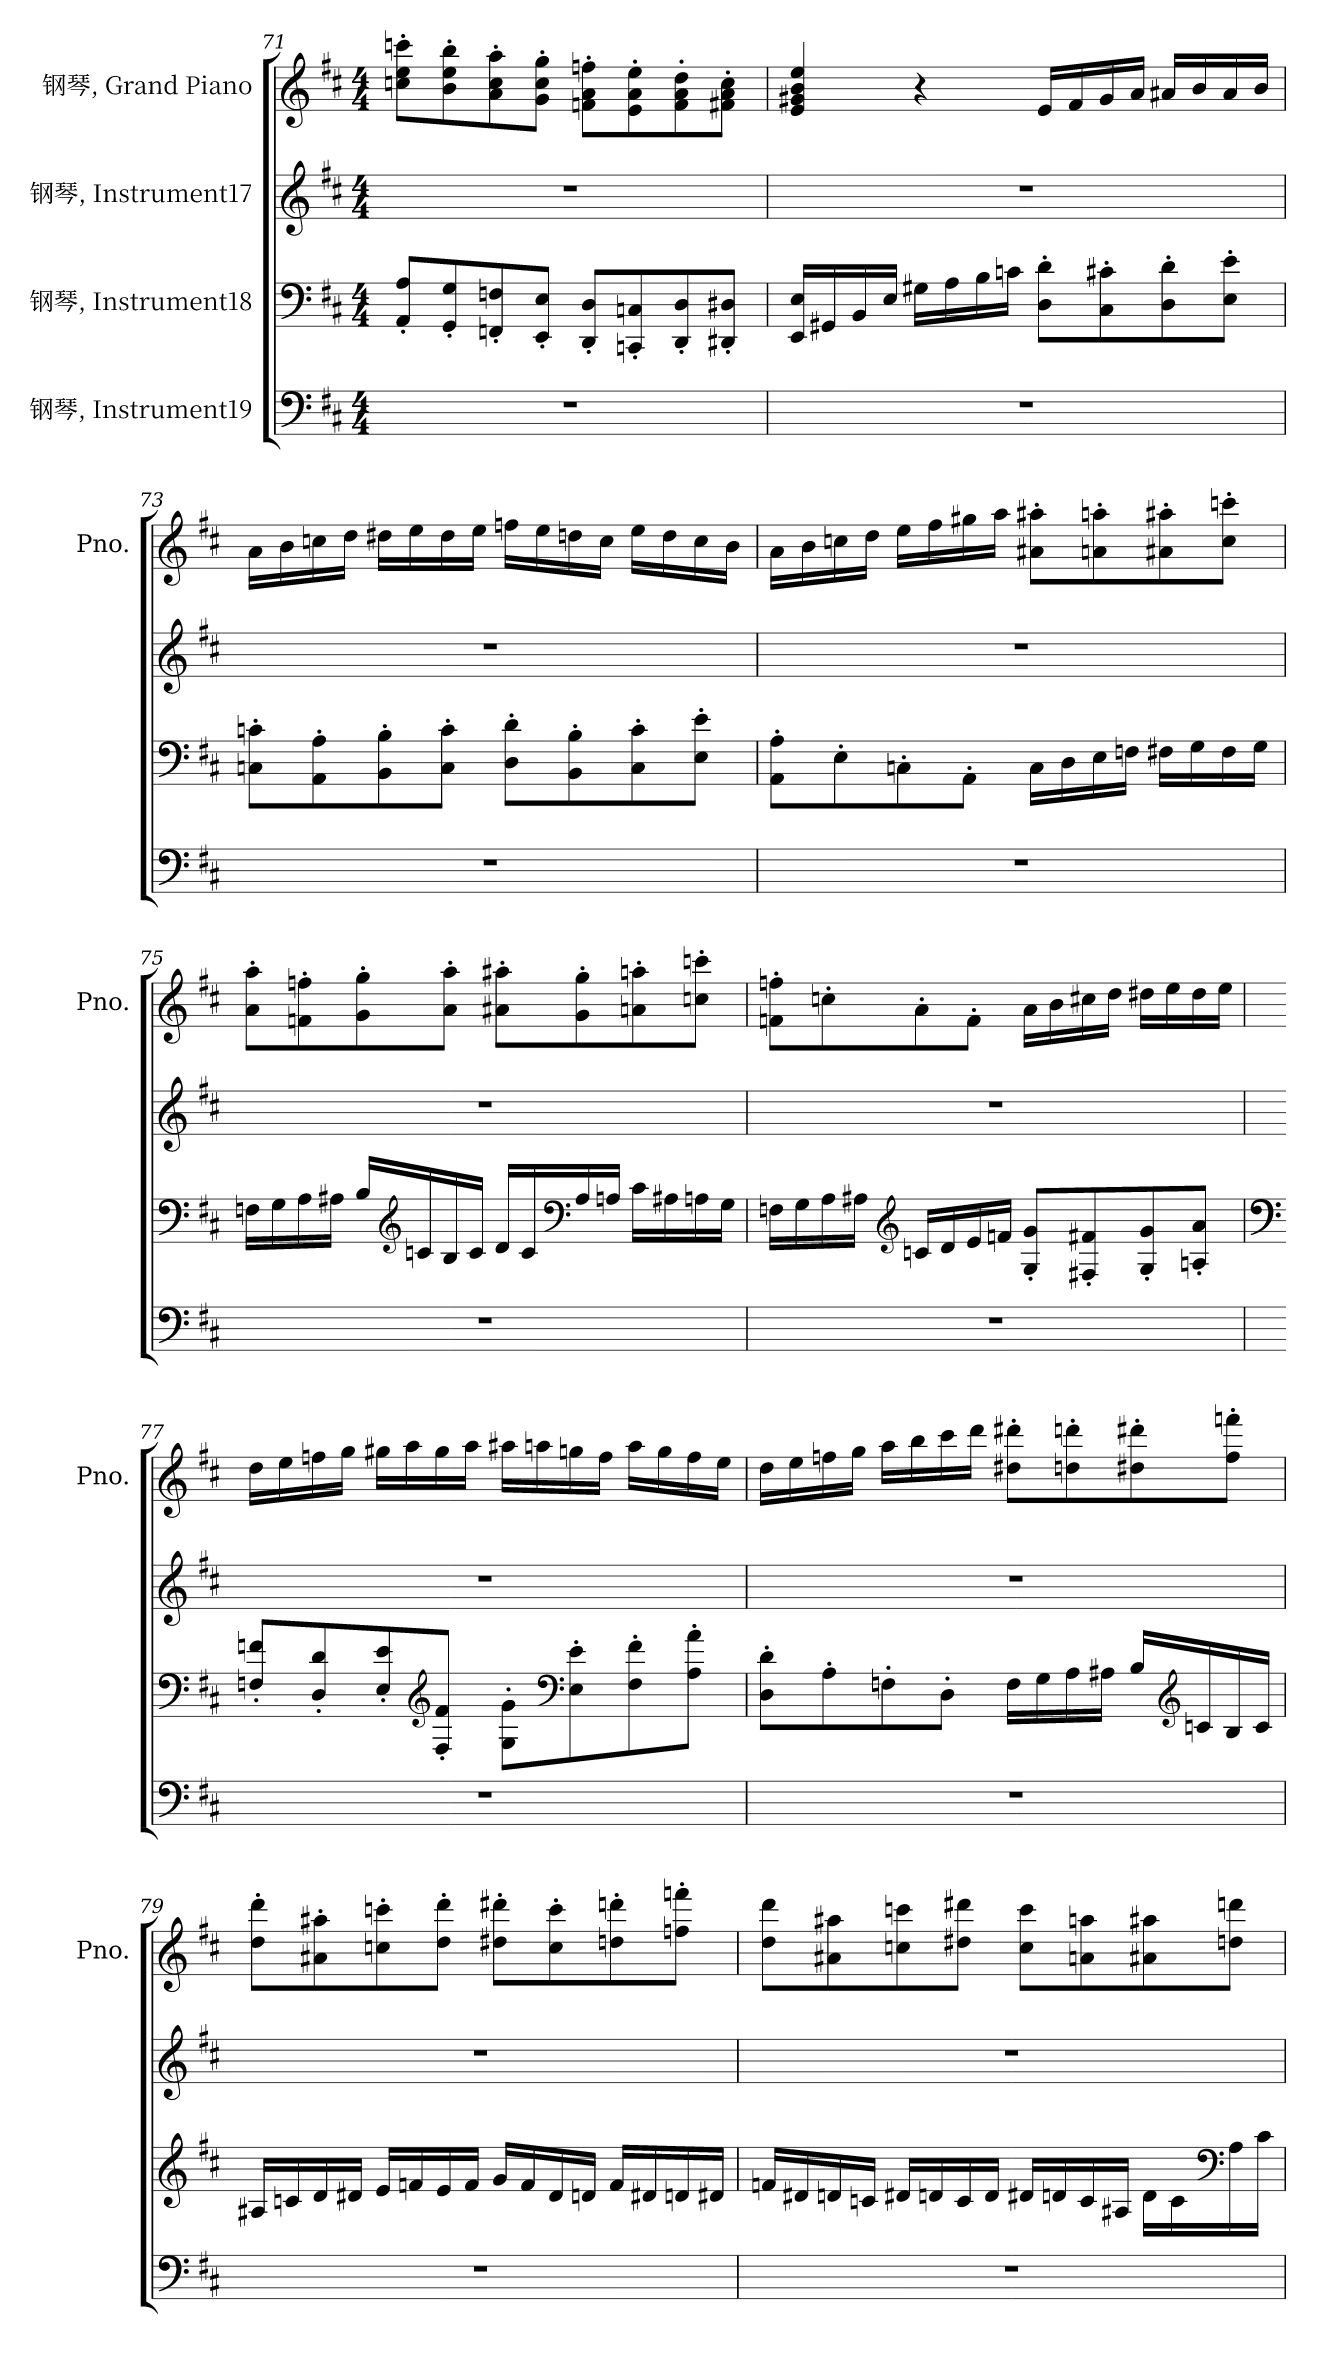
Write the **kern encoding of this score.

**kern	**kern	**kern	**kern
*part4	*part3	*part2	*part1
*staff4	*staff3	*staff2	*staff1
*I"钢琴, Instrument19	*I"钢琴, Instrument18	*I"钢琴, Instrument17	*I"钢琴, Grand Piano
*	*	*	*I'Pno.
*clefF4	*clefF4	*clefG2	*clefG2
*k[f#c#]	*k[f#c#]	*k[f#c#]	*k[f#c#]
*M4/4	*M4/4	*M4/4	*M4/4
=71	=71	=71	=71
1r	8AA/' 8A/'L	1r	8ccn\' 8ee\' 8cccn\'L
.	8GG/' 8G/'	.	8b\' 8ee\' 8bb\'
.	8FFn/' 8Fn/'	.	8a\' 8cc\' 8aa\'
.	8EE/' 8E/'J	.	8g\' 8cc\' 8gg\'J
.	8DD/' 8D/'L	.	8fn\' 8a\' 8ffn\'L
.	8CCn/' 8Cn/'	.	8e\' 8a\' 8ee\'
.	8DD/' 8D/'	.	8f\' 8a\' 8dd\'
.	8DD#X/' 8D#X/'J	.	8f#X\' 8a\' 8cc\'J
=72	=72	=72	=72
1r	16EE/ 16E/LL	1r	4e/ 4g#X/ 4b/ 4ee/
.	16GG#X/	.	.
.	16BB/	.	.
.	16E/JJ	.	.
.	16G#X\LL	.	4r
.	16A\	.	.
.	16B\	.	.
.	16cn\JJ	.	.
.	8D\' 8d\'L	.	16e/LL
.	.	.	16f#/
.	8C#\' 8c#X\'	.	16g#/
.	.	.	16a/JJ
.	8D\' 8d\'	.	16a#X/LL
.	.	.	16b/
.	8E\' 8e\'J	.	16a#/
.	.	.	16b/JJ
!!LO:LB:g=z
=73	=73	=73	=73
1r	8Cn\' 8cn\'L	1r	16a\LL
.	.	.	16b\
.	8AA\' 8A\'	.	16ccn\
.	.	.	16dd\JJ
.	8BB\' 8B\'	.	16dd#X\LL
.	.	.	16ee\
.	8C\' 8c\'J	.	16dd#\
.	.	.	16ee\JJ
.	8D\' 8d\'L	.	16ffn\LL
.	.	.	16ee\
.	8BB\' 8B\'	.	16ddn\
.	.	.	16cc\JJ
.	8C\' 8c\'	.	16ee\LL
.	.	.	16dd\
.	8E\' 8e\'J	.	16cc\
.	.	.	16b\JJ
=74	=74	=74	=74
1r	8AA\' 8A\'L	1r	16a\LL
.	.	.	16b\
.	8E'\	.	16ccn\
.	.	.	16dd\JJ
.	8Cn'\	.	16ee\LL
.	.	.	16ff#\
.	8AA'\J	.	16gg#X\
.	.	.	16aa\JJ
.	16C\LL	.	8a#X\' 8aa#X\'L
.	16D\	.	.
.	16E\	.	8an\' 8aan\'
.	16Fn\JJ	.	.
.	16F#X\LL	.	8a#X\' 8aa#X\'
.	16G\	.	.
.	16F#\	.	8cc\' 8cccn\'J
.	16G\JJ	.	.
!!LO:PB:g=z
=75	=75	=75	=75
1r	16Fn\LL	1r	8a\' 8aa\'L
.	16G\	.	.
.	16A\	.	8fn\' 8ffn\'
.	16A#X\JJ	.	.
.	16B/LL	.	8g\' 8gg\'
*	*clefG2	*	*
.	16cn/	.	.
.	16B/	.	8a\' 8aa\'J
.	16c/JJ	.	.
.	16d/LL	.	8a#X\' 8aa#X\'L
.	16c/	.	.
*	*clefF4	*	*
.	16A#/	.	8g\' 8gg\'
.	16An/JJ	.	.
.	16c\LL	.	8an\' 8aan\'
.	16A#X\	.	.
.	16An\	.	8ccn\' 8cccn\'J
.	16G\JJ	.	.
!!LO:LB:g=z
=76	=76	=76	=76
1r	16Fn\LL	1r	8fn\' 8ffn\'L
.	16G\	.	.
.	16A\	.	8ccn'\
.	16A#X\JJ	.	.
*	*clefG2	*	*
.	16cn/LL	.	8a'\
.	16d/	.	.
.	16e/	.	8f'\J
.	16fn/JJ	.	.
.	8G/' 8g/'L	.	16a\LL
.	.	.	16b\
.	8F#X/' 8f#X/'	.	16cc#X\
.	.	.	16dd\JJ
.	8G/' 8g/'	.	16dd#X\LL
.	.	.	16ee\
.	8An/' 8a/'J	.	16dd#\
.	.	.	16ee\JJ
!!LO:LB:g=z
=77	=77	=77	=77
*	*clefF4	*	*
1r	8Fn/' 8fn/'L	1r	16dd\LL
.	.	.	16ee\
.	8D/' 8d/'	.	16ffn\
.	.	.	16gg\JJ
.	8E/' 8e/'	.	16gg#X\LL
.	.	.	16aa\
*	*clefG2	*	*
.	8F/' 8f/'J	.	16gg#\
.	.	.	16aa\JJ
.	8G\' 8g\'L	.	16aa#X\LL
.	.	.	16aan\
*	*clefF4	*	*
.	8E\' 8e\'	.	16ggn\
.	.	.	16ff\JJ
.	8F\' 8f\'	.	16aa\LL
.	.	.	16gg\
.	8A\' 8a\'J	.	16ff\
.	.	.	16ee\JJ
!!LO:PB:g=z
=78	=78	=78	=78
1r	8D\' 8d\'L	1r	16dd\LL
.	.	.	16ee\
.	8A'\	.	16ffn\
.	.	.	16gg\JJ
.	8Fn'\	.	16aa\LL
.	.	.	16bb\
.	8D'\J	.	16ccc#\
.	.	.	16ddd\JJ
.	16F\LL	.	8dd#X\' 8ddd#X\'L
.	16G\	.	.
.	16A\	.	8ddn\' 8dddn\'
.	16A#X\JJ	.	.
.	16B/LL	.	8dd#X\' 8ddd#X\'
*	*clefG2	*	*
.	16cn/	.	.
.	16B/	.	8ff\' 8fffn\'J
.	16c/JJ	.	.
=79	=79	=79	=79
1r	16A#X/LL	1r	8dd\' 8ddd\'L
.	16cn/	.	.
.	16d/	.	8a#X\' 8aa#X\'
.	16d#X/JJ	.	.
.	16e/LL	.	8ccn\' 8cccn\'
.	16fn/	.	.
.	16e/	.	8dd\' 8ddd\'J
.	16f/JJ	.	.
.	16g/LL	.	8dd#X\' 8ddd#X\'L
.	16f/	.	.
.	16d#/	.	8cc\' 8ccc\'
.	16dn/JJ	.	.
.	16f/LL	.	8ddn\' 8dddn\'
.	16d#X/	.	.
.	16dn/	.	8ffn\' 8fffn\'J
.	16d#X/JJ	.	.
!!LO:LB:g=z
=80	=80	=80	=80
1r	16fn/LL	1r	8dd\ 8ddd\L
.	16d#X/	.	.
.	16dn/	.	8a#X\ 8aa#X\
.	16cn/JJ	.	.
.	16d#X/LL	.	8ccn\ 8cccn\
.	16dn/	.	.
.	16c/	.	8dd#X\ 8ddd#X\J
.	16d/JJ	.	.
.	16d#X/LL	.	8cc\ 8ccc\L
.	16dn/	.	.
.	16c/	.	8an\ 8aan\
.	16A#X/JJ	.	.
.	16d\LL	.	8a#X\ 8aa#X\
.	16c\	.	.
*	*clefF4	*	*
.	16A#\	.	8ddn\ 8dddn\J
.	16c\JJ	.	.
=	=	=	=
*-	*-	*-	*-
